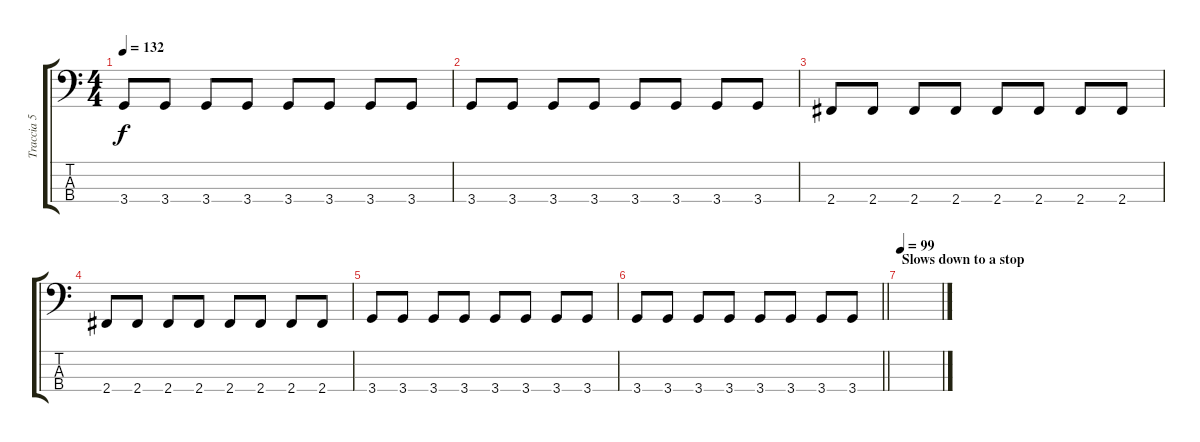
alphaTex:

\track ("Traccia 5" "Traccia 5") {instrument electricbassfinger}
\staff {score tabs}
\tuning (G2 D2 A1 E1) {hide}
\ts (4 4)
\tempo 132
\clef f4
\ks c
3.4.8{dy f} 3.4.8 3.4.8 3.4.8 3.4.8 3.4.8 3.4.8 3.4.8 |
3.4.8 3.4.8 3.4.8 3.4.8 3.4.8 3.4.8 3.4.8 3.4.8 |
2.4.8 2.4.8 2.4.8 2.4.8 2.4.8 2.4.8 2.4.8 2.4.8 |
2.4.8 2.4.8 2.4.8 2.4.8 2.4.8 2.4.8 2.4.8 2.4.8 |
3.4.8 3.4.8 3.4.8 3.4.8 3.4.8 3.4.8 3.4.8 3.4.8 |
\barLineRight lightlight
3.4.8 3.4.8 3.4.8 3.4.8 3.4.8 3.4.8 3.4.8 3.4.8 |
\section ("" "Slows down to a stop")
\tempo 99
